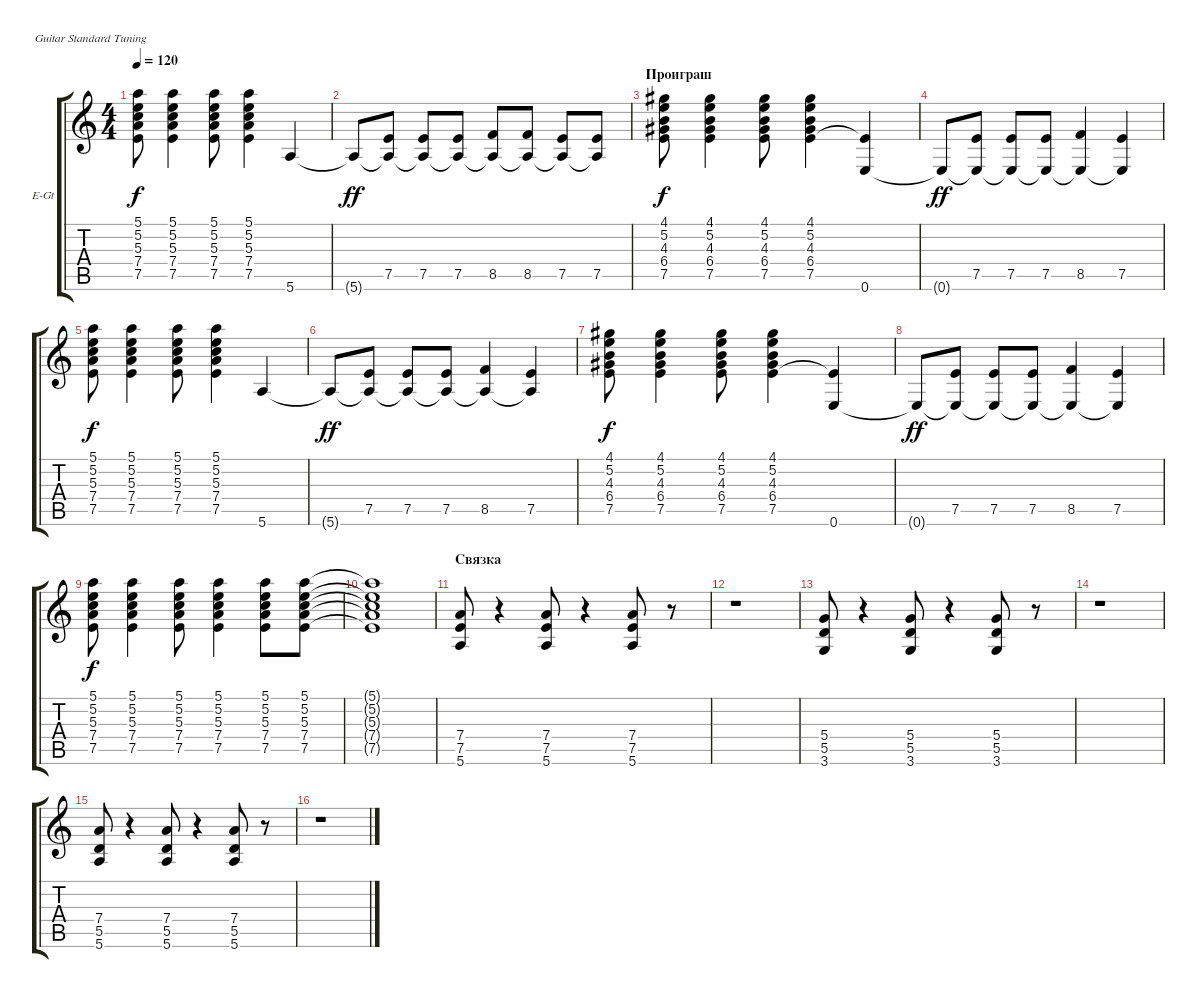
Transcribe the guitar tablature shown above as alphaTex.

\defaultSystemsLayout 4
\bracketExtendMode groupsimilarinstruments
\firstSystemTrackNameOrientation horizontal
\otherSystemsTrackNameOrientation horizontal
\track ("Г. Каспарян" "E-Gt") {instrument electricguitarclean}
\staff {score tabs}
\tuning (E4 B3 G3 D3 A2 E2)
\ts (4 4)
\tempo 120
\clef g2
\ks c
(5.1 5.2 5.3 7.4 7.5).8{dy f} (5.1 5.2 5.3 7.4 7.5).4 (5.1 5.2 5.3 7.4 7.5).8 (5.1 5.2 5.3 7.4 7.5).4 5.6.4 |
5.6{t}.8{dy ff} (7.5 5.6{t}).8 (7.5 5.6{t}).8 (7.5 5.6{t}).8 (8.5 5.6{t}).8 (8.5 5.6{t}).8 (7.5 5.6{t}).8 (7.5 5.6{t}).8 |
\section ("" "Проиграш")
(4.1 5.2 4.3 6.4 7.5).8{dy f} (4.1 5.2 4.3 6.4 7.5).4 (4.1 5.2 4.3 6.4 7.5).8 (4.1 5.2 4.3 6.4 7.5).4 (0.6 7.5{t}).4 |
0.6{t}.8{dy ff} (7.5 0.6{t}).8 (7.5 0.6{t}).8 (7.5 0.6{t}).8 (8.5 0.6{t}).4 (7.5 0.6{t}).4 |
(5.1 5.2 5.3 7.4 7.5).8{dy f} (5.1 5.2 5.3 7.4 7.5).4 (5.1 5.2 5.3 7.4 7.5).8 (5.1 5.2 5.3 7.4 7.5).4 5.6.4 |
5.6{t}.8{dy ff} (7.5 5.6{t}).8 (7.5 5.6{t}).8 (7.5 5.6{t}).8 (8.5 5.6{t}).4 (7.5 5.6{t}).4 |
(4.1 5.2 4.3 6.4 7.5).8{dy f} (4.1 5.2 4.3 6.4 7.5).4 (4.1 5.2 4.3 6.4 7.5).8 (4.1 5.2 4.3 6.4 7.5).4 (0.6 7.5{t}).4 |
0.6{t}.8{dy ff} (7.5 0.6{t}).8 (7.5 0.6{t}).8 (7.5 0.6{t}).8 (8.5 0.6{t}).4 (7.5 0.6{t}).4 |
(5.1 5.2 5.3 7.4 7.5).8{dy f} (5.1 5.2 5.3 7.4 7.5).4 (5.1 5.2 5.3 7.4 7.5).8 (5.1 5.2 5.3 7.4 7.5).4 (5.1 5.2 5.3 7.4 7.5).8 (5.1 5.2 5.3 7.4 7.5).8 |
(5.1{t} 5.2{t} 5.3{t} 7.4{t} 7.5{t}).1 |
\section ("" "Связка")
(7.4 7.5 5.6).8 r.4 (7.4 7.5 5.6).8 r.4 (7.4 7.5 5.6).8 r.8 |
r.1 |
(3.6 5.5 5.4).8 r.4 (3.6 5.5 5.4).8 r.4 (3.6 5.5 5.4).8 r.8 |
r.1 |
(5.6 5.5 7.4).8 r.4 (5.6 5.5 7.4).8 r.4 (5.6 5.5 7.4).8 r.8 |
r.1
